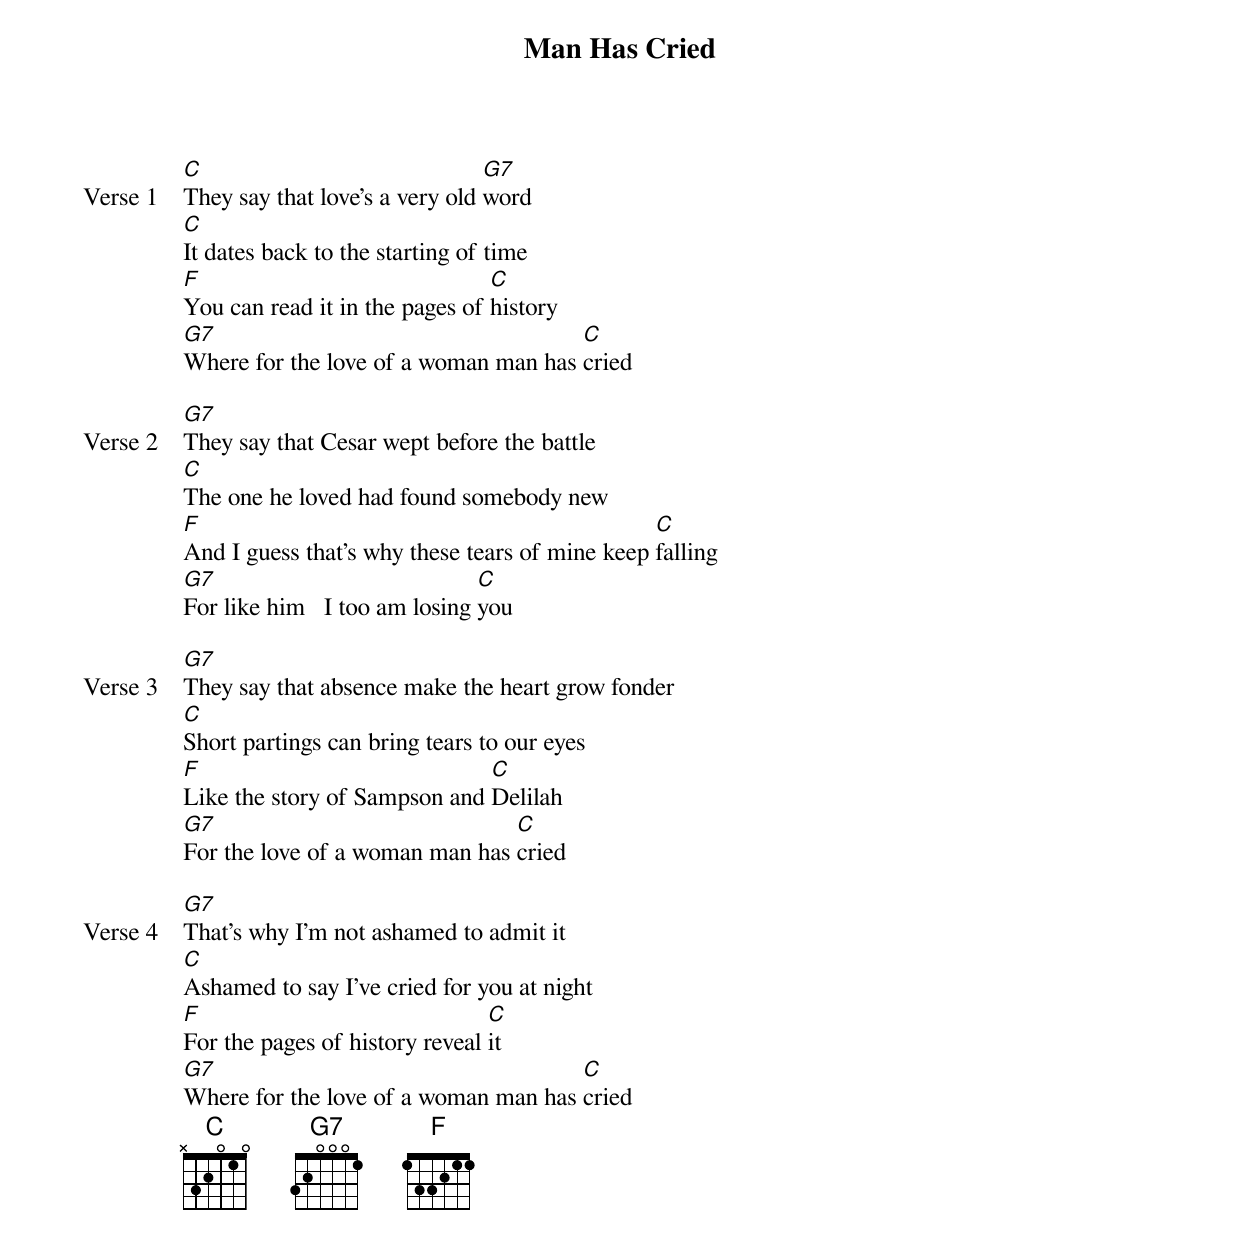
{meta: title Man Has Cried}
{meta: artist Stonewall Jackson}
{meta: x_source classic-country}
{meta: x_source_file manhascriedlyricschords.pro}
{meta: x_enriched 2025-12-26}

{start_of_verse: Verse 1}
[C]They say that love's a very old [G7]word
[C]It dates back to the starting of time
[F]You can read it in the pages of [C]history
[G7]Where for the love of a woman man has [C]cried
{end_of_verse}

{start_of_verse: Verse 2}
[G7]They say that Cesar wept before the battle
[C]The one he loved had found somebody new
[F]And I guess that's why these tears of mine keep [C]falling
[G7]For like him   I too am losing [C]you
{end_of_verse}

{start_of_verse: Verse 3}
[G7]They say that absence make the heart grow fonder
[C]Short partings can bring tears to our eyes
[F]Like the story of Sampson and [C]Delilah
[G7]For the love of a woman man has [C]cried
{end_of_verse}

{start_of_verse: Verse 4}
[G7]That's why I'm not ashamed to admit it
[C]Ashamed to say I've cried for you at night
[F]For the pages of history reveal [C]it
[G7]Where for the love of a woman man has [C]cried
{end_of_verse}
